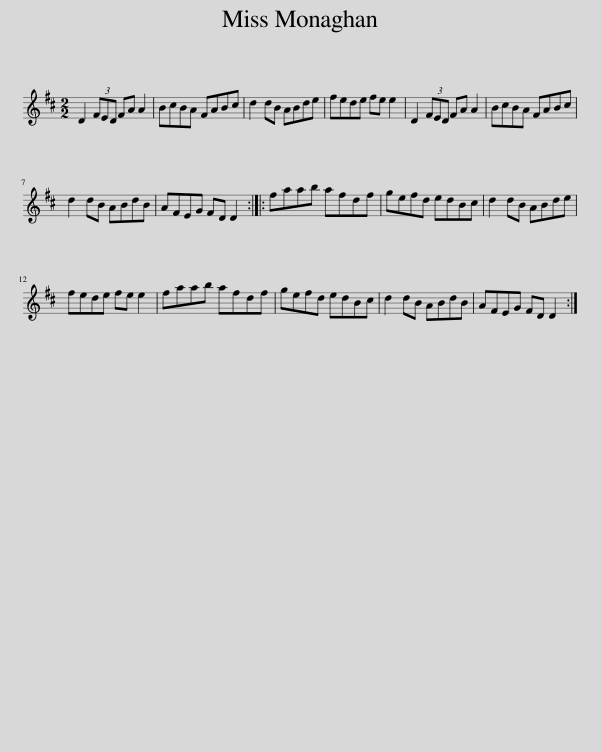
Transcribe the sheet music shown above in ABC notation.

X:1
L:1/8
M:2/2
I:linebreak $
K:D
V:1 treble
V:1
 D2 (3FED FA A2 | BcBA FABc | d2 dB ABde | fede fe e2 | D2 (3FED FA A2 | %5
 BcBA FABc |$ d2 dB ABdB | AFEG FD D2 :: faab afdf | gefd edBc | %10
 d2 dB ABde |$ fede fe e2 | faab afdf | gefd edBc | d2 dB ABdB | %15
 AFEG FD D2 :| %16
